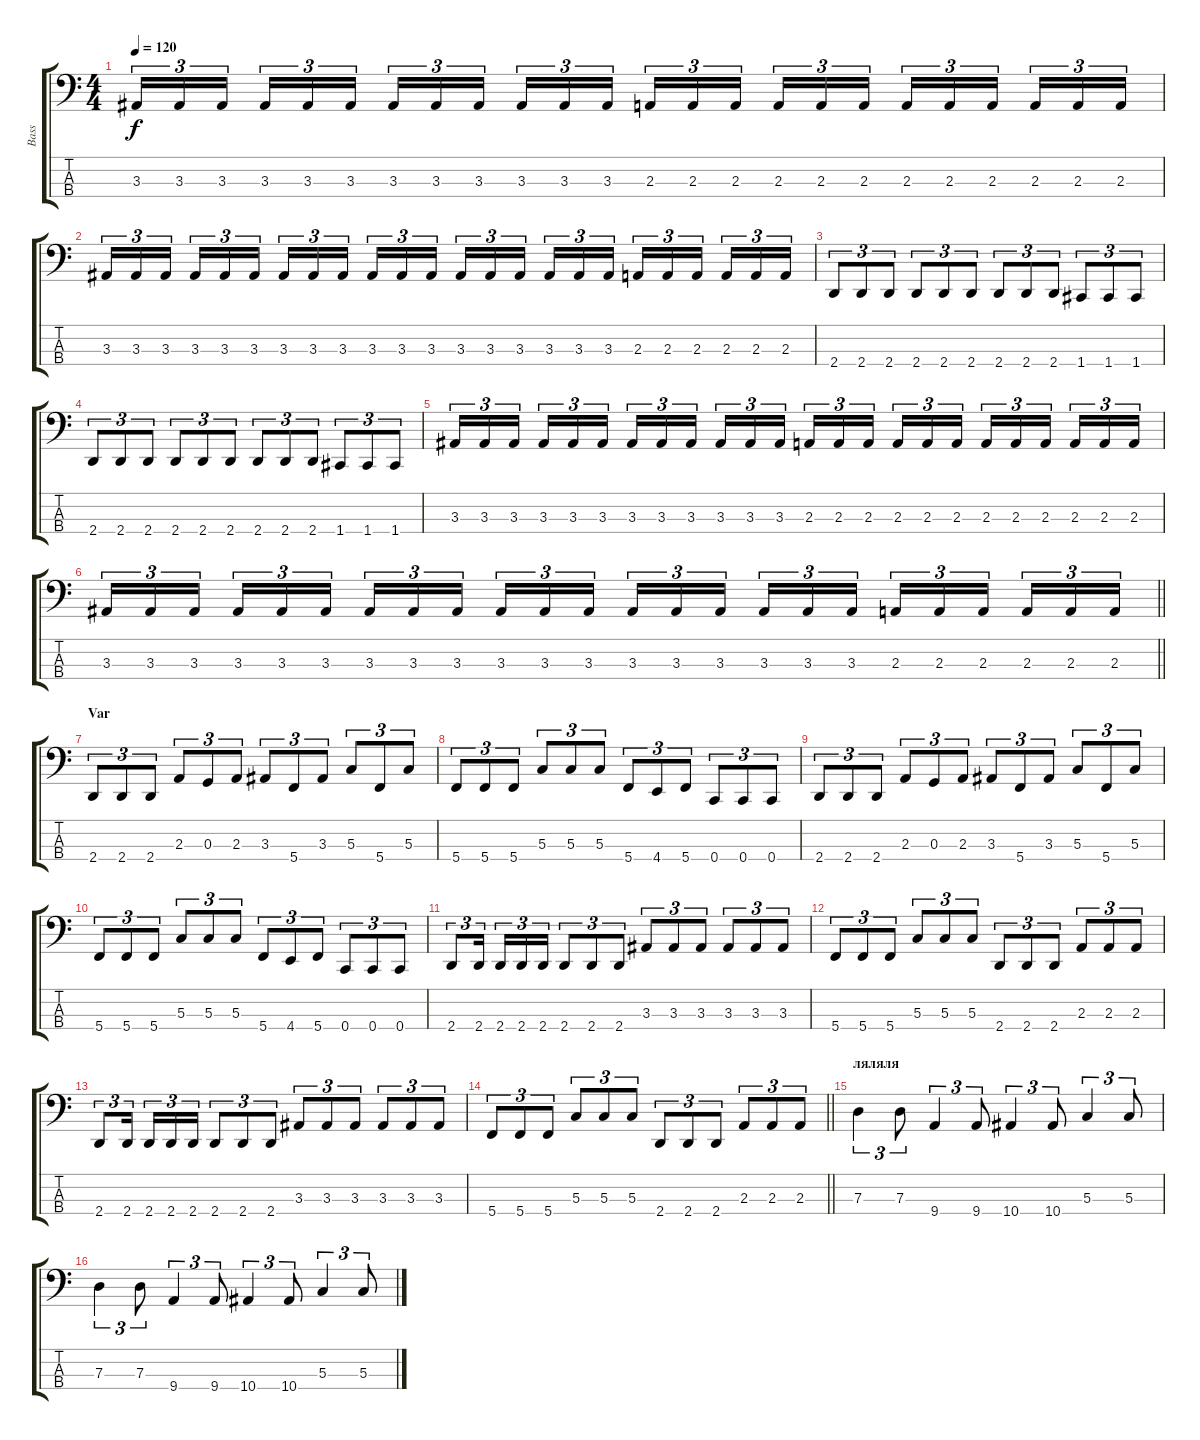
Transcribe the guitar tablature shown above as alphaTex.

\track ("Bass" "Bass") {instrument electricbassfinger}
\staff {score tabs}
\tuning (F2 C2 G1 C1) {hide}
\ts (4 4)
\tempo 120
\clef f4
\ks c
3.3.16{tu (3 2) dy f} 3.3.16{tu (3 2)} 3.3.16{tu (3 2) beam splitsecondary} 3.3.16{tu (3 2)} 3.3.16{tu (3 2)} 3.3.16{tu (3 2)} 3.3.16{tu (3 2)} 3.3.16{tu (3 2)} 3.3.16{tu (3 2) beam splitsecondary} 3.3.16{tu (3 2)} 3.3.16{tu (3 2)} 3.3.16{tu (3 2)} 2.3.16{tu (3 2)} 2.3.16{tu (3 2)} 2.3.16{tu (3 2) beam splitsecondary} 2.3.16{tu (3 2)} 2.3.16{tu (3 2)} 2.3.16{tu (3 2)} 2.3.16{tu (3 2)} 2.3.16{tu (3 2)} 2.3.16{tu (3 2) beam splitsecondary} 2.3.16{tu (3 2)} 2.3.16{tu (3 2)} 2.3.16{tu (3 2)} |
3.3.16{tu (3 2)} 3.3.16{tu (3 2)} 3.3.16{tu (3 2) beam splitsecondary} 3.3.16{tu (3 2)} 3.3.16{tu (3 2)} 3.3.16{tu (3 2)} 3.3.16{tu (3 2)} 3.3.16{tu (3 2)} 3.3.16{tu (3 2) beam splitsecondary} 3.3.16{tu (3 2)} 3.3.16{tu (3 2)} 3.3.16{tu (3 2)} 3.3.16{tu (3 2)} 3.3.16{tu (3 2)} 3.3.16{tu (3 2) beam splitsecondary} 3.3.16{tu (3 2)} 3.3.16{tu (3 2)} 3.3.16{tu (3 2)} 2.3.16{tu (3 2)} 2.3.16{tu (3 2)} 2.3.16{tu (3 2) beam splitsecondary} 2.3.16{tu (3 2)} 2.3.16{tu (3 2)} 2.3.16{tu (3 2)} |
2.4.8{tu (3 2)} 2.4.8{tu (3 2)} 2.4.8{tu (3 2)} 2.4.8{tu (3 2)} 2.4.8{tu (3 2)} 2.4.8{tu (3 2)} 2.4.8{tu (3 2)} 2.4.8{tu (3 2)} 2.4.8{tu (3 2)} 1.4.8{tu (3 2)} 1.4.8{tu (3 2)} 1.4.8{tu (3 2)} |
2.4.8{tu (3 2)} 2.4.8{tu (3 2)} 2.4.8{tu (3 2)} 2.4.8{tu (3 2)} 2.4.8{tu (3 2)} 2.4.8{tu (3 2)} 2.4.8{tu (3 2)} 2.4.8{tu (3 2)} 2.4.8{tu (3 2)} 1.4.8{tu (3 2)} 1.4.8{tu (3 2)} 1.4.8{tu (3 2)} |
3.3.16{tu (3 2)} 3.3.16{tu (3 2)} 3.3.16{tu (3 2) beam splitsecondary} 3.3.16{tu (3 2)} 3.3.16{tu (3 2)} 3.3.16{tu (3 2)} 3.3.16{tu (3 2)} 3.3.16{tu (3 2)} 3.3.16{tu (3 2) beam splitsecondary} 3.3.16{tu (3 2)} 3.3.16{tu (3 2)} 3.3.16{tu (3 2)} 2.3.16{tu (3 2)} 2.3.16{tu (3 2)} 2.3.16{tu (3 2) beam splitsecondary} 2.3.16{tu (3 2)} 2.3.16{tu (3 2)} 2.3.16{tu (3 2)} 2.3.16{tu (3 2)} 2.3.16{tu (3 2)} 2.3.16{tu (3 2) beam splitsecondary} 2.3.16{tu (3 2)} 2.3.16{tu (3 2)} 2.3.16{tu (3 2)} |
\barLineRight lightlight
3.3.16{tu (3 2)} 3.3.16{tu (3 2)} 3.3.16{tu (3 2) beam splitsecondary} 3.3.16{tu (3 2)} 3.3.16{tu (3 2)} 3.3.16{tu (3 2)} 3.3.16{tu (3 2)} 3.3.16{tu (3 2)} 3.3.16{tu (3 2) beam splitsecondary} 3.3.16{tu (3 2)} 3.3.16{tu (3 2)} 3.3.16{tu (3 2)} 3.3.16{tu (3 2)} 3.3.16{tu (3 2)} 3.3.16{tu (3 2) beam splitsecondary} 3.3.16{tu (3 2)} 3.3.16{tu (3 2)} 3.3.16{tu (3 2)} 2.3.16{tu (3 2)} 2.3.16{tu (3 2)} 2.3.16{tu (3 2) beam splitsecondary} 2.3.16{tu (3 2)} 2.3.16{tu (3 2)} 2.3.16{tu (3 2)} |
\section ("" "Var")
2.4.8{tu (3 2)} 2.4.8{tu (3 2)} 2.4.8{tu (3 2)} 2.3.8{tu (3 2)} 0.3.8{tu (3 2)} 2.3.8{tu (3 2)} 3.3.8{tu (3 2)} 5.4.8{tu (3 2)} 3.3.8{tu (3 2)} 5.3.8{tu (3 2)} 5.4.8{tu (3 2)} 5.3.8{tu (3 2)} |
5.4.8{tu (3 2)} 5.4.8{tu (3 2)} 5.4.8{tu (3 2)} 5.3.8{tu (3 2)} 5.3.8{tu (3 2)} 5.3.8{tu (3 2)} 5.4.8{tu (3 2)} 4.4.8{tu (3 2)} 5.4.8{tu (3 2)} 0.4.8{tu (3 2)} 0.4.8{tu (3 2)} 0.4.8{tu (3 2)} |
2.4.8{tu (3 2)} 2.4.8{tu (3 2)} 2.4.8{tu (3 2)} 2.3.8{tu (3 2)} 0.3.8{tu (3 2)} 2.3.8{tu (3 2)} 3.3.8{tu (3 2)} 5.4.8{tu (3 2)} 3.3.8{tu (3 2)} 5.3.8{tu (3 2)} 5.4.8{tu (3 2)} 5.3.8{tu (3 2)} |
5.4.8{tu (3 2)} 5.4.8{tu (3 2)} 5.4.8{tu (3 2)} 5.3.8{tu (3 2)} 5.3.8{tu (3 2)} 5.3.8{tu (3 2)} 5.4.8{tu (3 2)} 4.4.8{tu (3 2)} 5.4.8{tu (3 2)} 0.4.8{tu (3 2)} 0.4.8{tu (3 2)} 0.4.8{tu (3 2)} |
2.4.8{tu (3 2)} 2.4.16{tu (3 2) beam splitsecondary} 2.4.16{tu (3 2)} 2.4.16{tu (3 2)} 2.4.16{tu (3 2)} 2.4.8{tu (3 2)} 2.4.8{tu (3 2)} 2.4.8{tu (3 2)} 3.3.8{tu (3 2)} 3.3.8{tu (3 2)} 3.3.8{tu (3 2)} 3.3.8{tu (3 2)} 3.3.8{tu (3 2)} 3.3.8{tu (3 2)} |
5.4.8{tu (3 2)} 5.4.8{tu (3 2)} 5.4.8{tu (3 2)} 5.3.8{tu (3 2)} 5.3.8{tu (3 2)} 5.3.8{tu (3 2)} 2.4.8{tu (3 2)} 2.4.8{tu (3 2)} 2.4.8{tu (3 2)} 2.3.8{tu (3 2)} 2.3.8{tu (3 2)} 2.3.8{tu (3 2)} |
2.4.8{tu (3 2)} 2.4.16{tu (3 2) beam splitsecondary} 2.4.16{tu (3 2)} 2.4.16{tu (3 2)} 2.4.16{tu (3 2)} 2.4.8{tu (3 2)} 2.4.8{tu (3 2)} 2.4.8{tu (3 2)} 3.3.8{tu (3 2)} 3.3.8{tu (3 2)} 3.3.8{tu (3 2)} 3.3.8{tu (3 2)} 3.3.8{tu (3 2)} 3.3.8{tu (3 2)} |
\barLineRight lightlight
5.4.8{tu (3 2)} 5.4.8{tu (3 2)} 5.4.8{tu (3 2)} 5.3.8{tu (3 2)} 5.3.8{tu (3 2)} 5.3.8{tu (3 2)} 2.4.8{tu (3 2)} 2.4.8{tu (3 2)} 2.4.8{tu (3 2)} 2.3.8{tu (3 2)} 2.3.8{tu (3 2)} 2.3.8{tu (3 2)} |
\section ("" "ляляля")
7.3.4{tu (3 2)} 7.3.8{tu (3 2)} 9.4.4{tu (3 2)} 9.4.8{tu (3 2)} 10.4.4{tu (3 2)} 10.4.8{tu (3 2)} 5.3.4{tu (3 2)} 5.3.8{tu (3 2)} |
7.3.4{tu (3 2)} 7.3.8{tu (3 2)} 9.4.4{tu (3 2)} 9.4.8{tu (3 2)} 10.4.4{tu (3 2)} 10.4.8{tu (3 2)} 5.3.4{tu (3 2)} 5.3.8{tu (3 2)}
